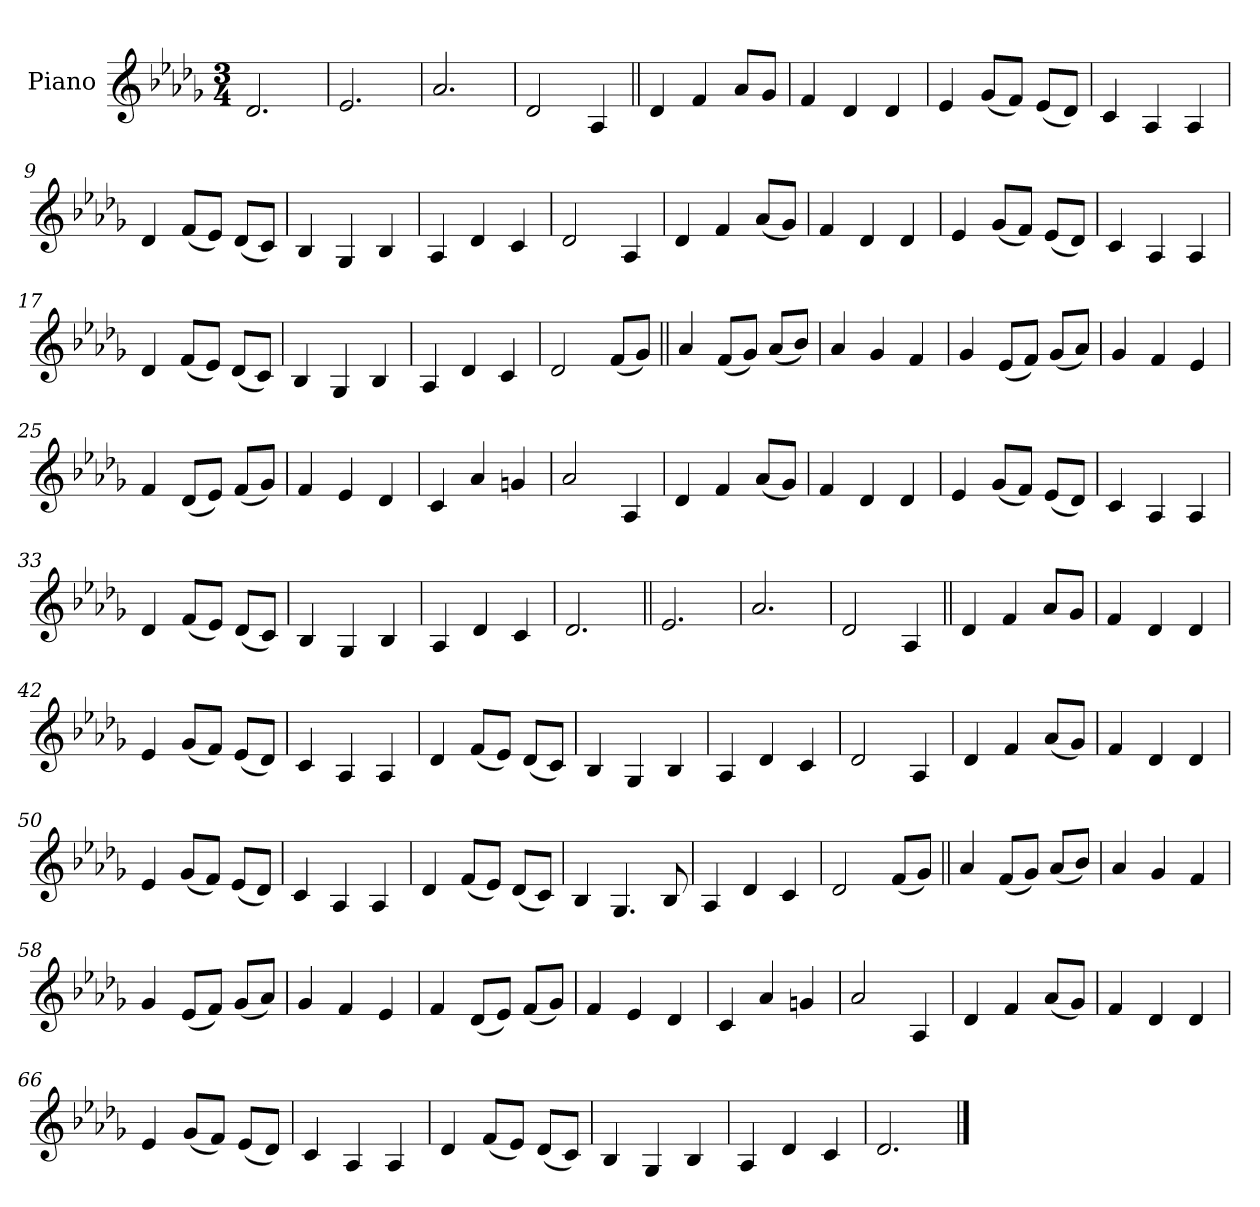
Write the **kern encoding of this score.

**kern
*part1
*staff1
*I"Piano
*I'Pno.
*clefG2
*k[b-e-a-d-g-]
*M3/4
=1
2.d-!
=2
2.e-!
=3
2.a-!
=4
2d-!
4A-
=5||
4d-
4f
8a-L
8g-J
=6
4f
4d-
4d-
=7
4e-
(<8g-L
8fJ)
(<8e-L
8d-J)
=8
4c
4A-
4A-
=9
4d-
(<8fL
8e-J)
(<8d-L
8cJ)
=10
4B-
4G-
4B-
=11
4A-
4d-
4c
=12
2d-
4A-
=13
4d-
4f
(<8a-L
8g-J)
=14
4f
4d-
4d-
=15
4e-
(<8g-L
8fJ)
(<8e-L
8d-J)
=16
4c
4A-
4A-
=17
4d-
(<8fL
8e-J)
(<8d-L
8cJ)
=18
4B-
4G-
4B-
=19
4A-
4d-
4c
=20
2d-
(<8fL
8g-J)
=21||
4a-
(<8fL
8g-J)
(<8a-L
8b-J)
=22
4a-
4g-
4f
=23
4g-
(<8e-L
8fJ)
(<8g-L
8a-J)
=24
4g-
4f
4e-
=25
4f
(<8d-L
8e-J)
(<8fL
8g-J)
=26
4f
4e-
4d-
=27
4c
4a-
4gn
=28
2a-
4A-
=29
4d-
4f
(<8a-L
8g-J)
=30
4f
4d-
4d-
=31
4e-
(<8g-L
8fJ)
(<8e-L
8d-J)
=32
4c
4A-
4A-
=33
4d-
(<8fL
8e-J)
(<8d-L
8cJ)
=34
4B-
4G-
4B-
=35
4A-
4d-
4c
=36
2.d-
=37||
2.e-!
=38
2.a-!
=39
2d-!
4A-
=40||
4d-
4f
8a-L
8g-J
=41
4f
4d-
4d-
=42
4e-
(<8g-L
8fJ)
(<8e-L
8d-J)
=43
4c
4A-
4A-
=44
4d-
(<8fL
8e-J)
(<8d-L
8cJ)
=45
4B-
4G-
4B-
=46
4A-
4d-
4c
=47
2d-
4A-
=48
4d-
4f
(<8a-L
8g-J)
=49
4f
4d-
4d-
=50
4e-
(<8g-L
8fJ)
(<8e-L
8d-J)
=51
4c
4A-
4A-
=52
4d-
(<8fL
8e-J)
(<8d-L
8cJ)
=53
4B-
4.G-
8B-
=54
4A-
4d-
4c
=55
2d-
(<8fL
8g-J)
=56||
4a-
(<8fL
8g-J)
(<8a-L
8b-J)
=57
4a-
4g-
4f
=58
4g-
(<8e-L
8fJ)
(<8g-L
8a-J)
=59
4g-
4f
4e-
=60
4f
(<8d-L
8e-J)
(<8fL
8g-J)
=61
4f
4e-
4d-
=62
4c
4a-
4gn
=63
2a-
4A-
=64
4d-
4f
(<8a-L
8g-J)
=65
4f
4d-
4d-
=66
4e-
(<8g-L
8fJ)
(<8e-L
8d-J)
=67
4c
4A-
4A-
=68
4d-
(<8fL
8e-J)
(<8d-L
8cJ)
=69
4B-
4G-
4B-
=70
4A-
4d-
4c
=71
2.d-
==
*-
